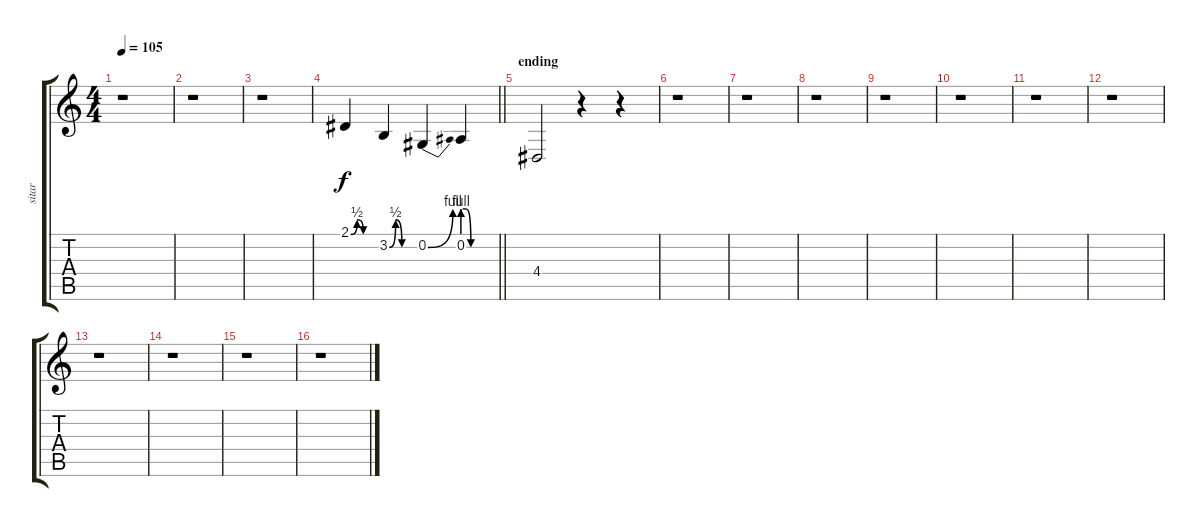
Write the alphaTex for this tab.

\track ("sitar" "sitar") {instrument sitar}
\staff {score tabs}
\tuning (Db4 Ab3 E3 B2 Gb2 Db2) {hide}
\ts (4 4)
\tempo 105
\clef g2
\ks c
r.1{dy f} |
r.1 |
r.1 |
\barLineRight lightlight
2.1{be (custom 0 0 15 2 30 0 60 0)}.4{volume 7} 3.2{be (custom 0 0 15 2 30 0 60 0)}.4 0.2{be (bend 0 0 60 4)}.4 0.2{be (custom 0 4 5 4 15 0 60 0)}.4 |
\section ("" "ending")
4.4.2{volume 0} r.4 r.4{volume 7} |
r.1 |
r.1 |
r.1 |
r.1 |
r.1 |
r.1 |
r.1 |
r.1 |
r.1 |
r.1 |
r.1
